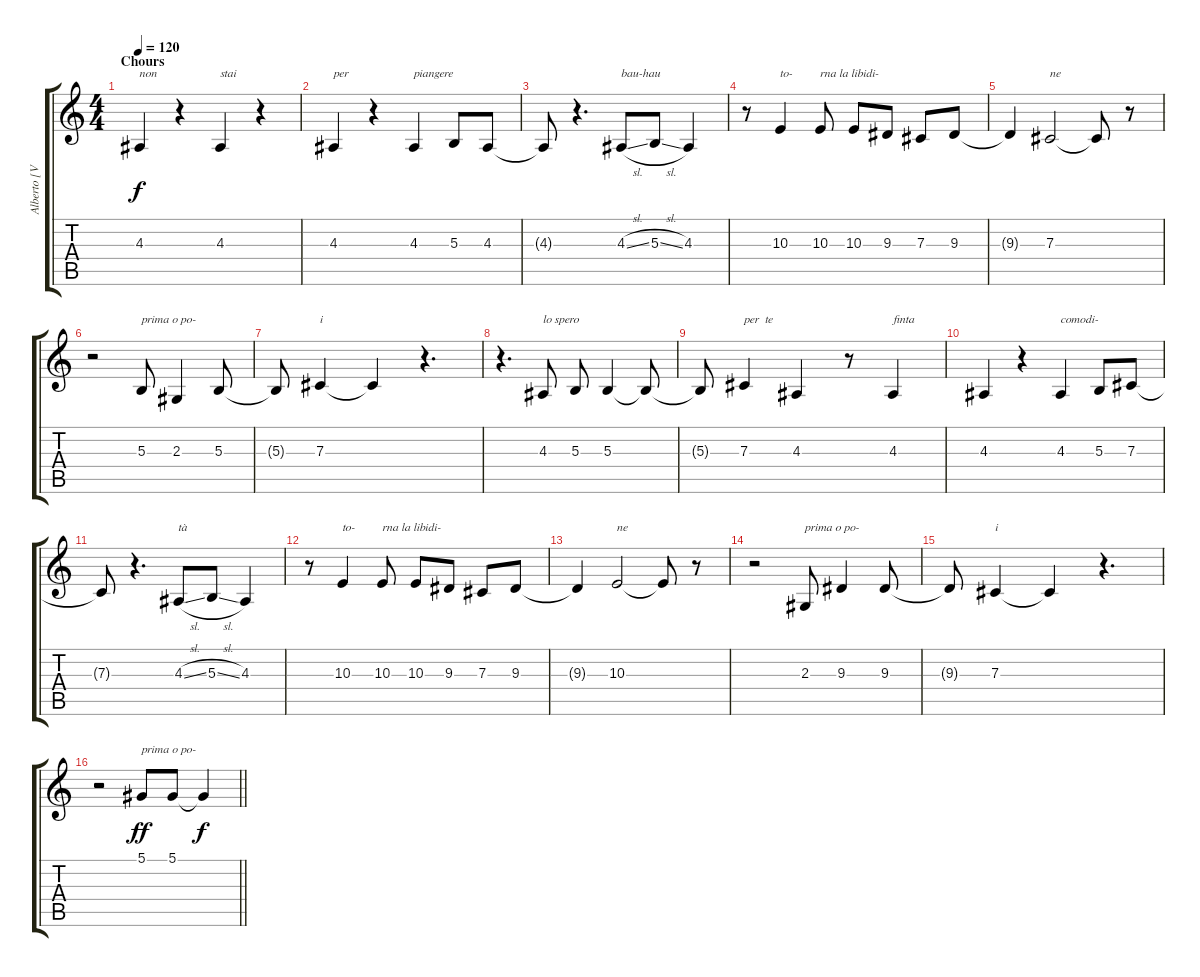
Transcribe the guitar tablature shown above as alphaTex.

\track ("Alberto [Voce]" "Alberto [V") {instrument lead6voice}
\staff {score tabs}
\tuning (Eb4 Bb3 Gb3 Db3 Ab2 Eb2) {hide}
\ts (4 4)
\section ("" "Chours")
\tempo 120
\clef g2
\ks c
4.3.4{txt "non" dy f} r.4 4.3.4{txt "stai"} r.4 |
4.3.4{txt "per"} r.4 4.3.4{txt "piangere"} 5.3.8 4.3.8 |
4.3{t}.8 r.4{d} 4.3{sl}.8{txt "bau-hau"} 5.3{sl}.8 4.3.4 |
r.8 10.3.4{txt "to-"} 10.3.8{txt "rna la libidi-"} 10.3.8 9.3.8 7.3.8 9.3.8 |
9.3{t}.4 7.3.2{txt "ne"} 7.3{t}.8 r.8 |
r.2 5.3.8{txt "prima o po-"} 2.3.4 5.3.8 |
5.3{t}.8 7.3.4{txt "i"} 7.3{t}.4 r.4{d} |
r.4{d} 4.3.8{txt "lo spero"} 5.3.8 5.3.4 5.3{t}.8 |
5.3{t}.8 7.3.4{txt "per  te"} 4.3.4 r.8 4.3.4{txt "finta"} |
4.3.4 r.4 4.3.4{txt "comodi-"} 5.3.8 7.3.8 |
7.3{t}.8 r.4{d} 4.3{sl}.8{txt "tà"} 5.3{sl}.8 4.3.4 |
r.8 10.3.4{txt "to-"} 10.3.8{txt "rna la libidi-"} 10.3.8 9.3.8 7.3.8 9.3.8 |
9.3{t}.4 10.3.2{txt "ne"} 10.3{t}.8 r.8 |
r.2 2.3.8{txt "prima o po-"} 9.3.4 9.3.8 |
9.3{t}.8 7.3.4{txt "i"} 7.3{t}.4 r.4{d} |
\barLineRight lightlight
r.2 5.1.8{txt "prima o po-" dy ff} 5.1.8 5.1{t}.4{dy f}
